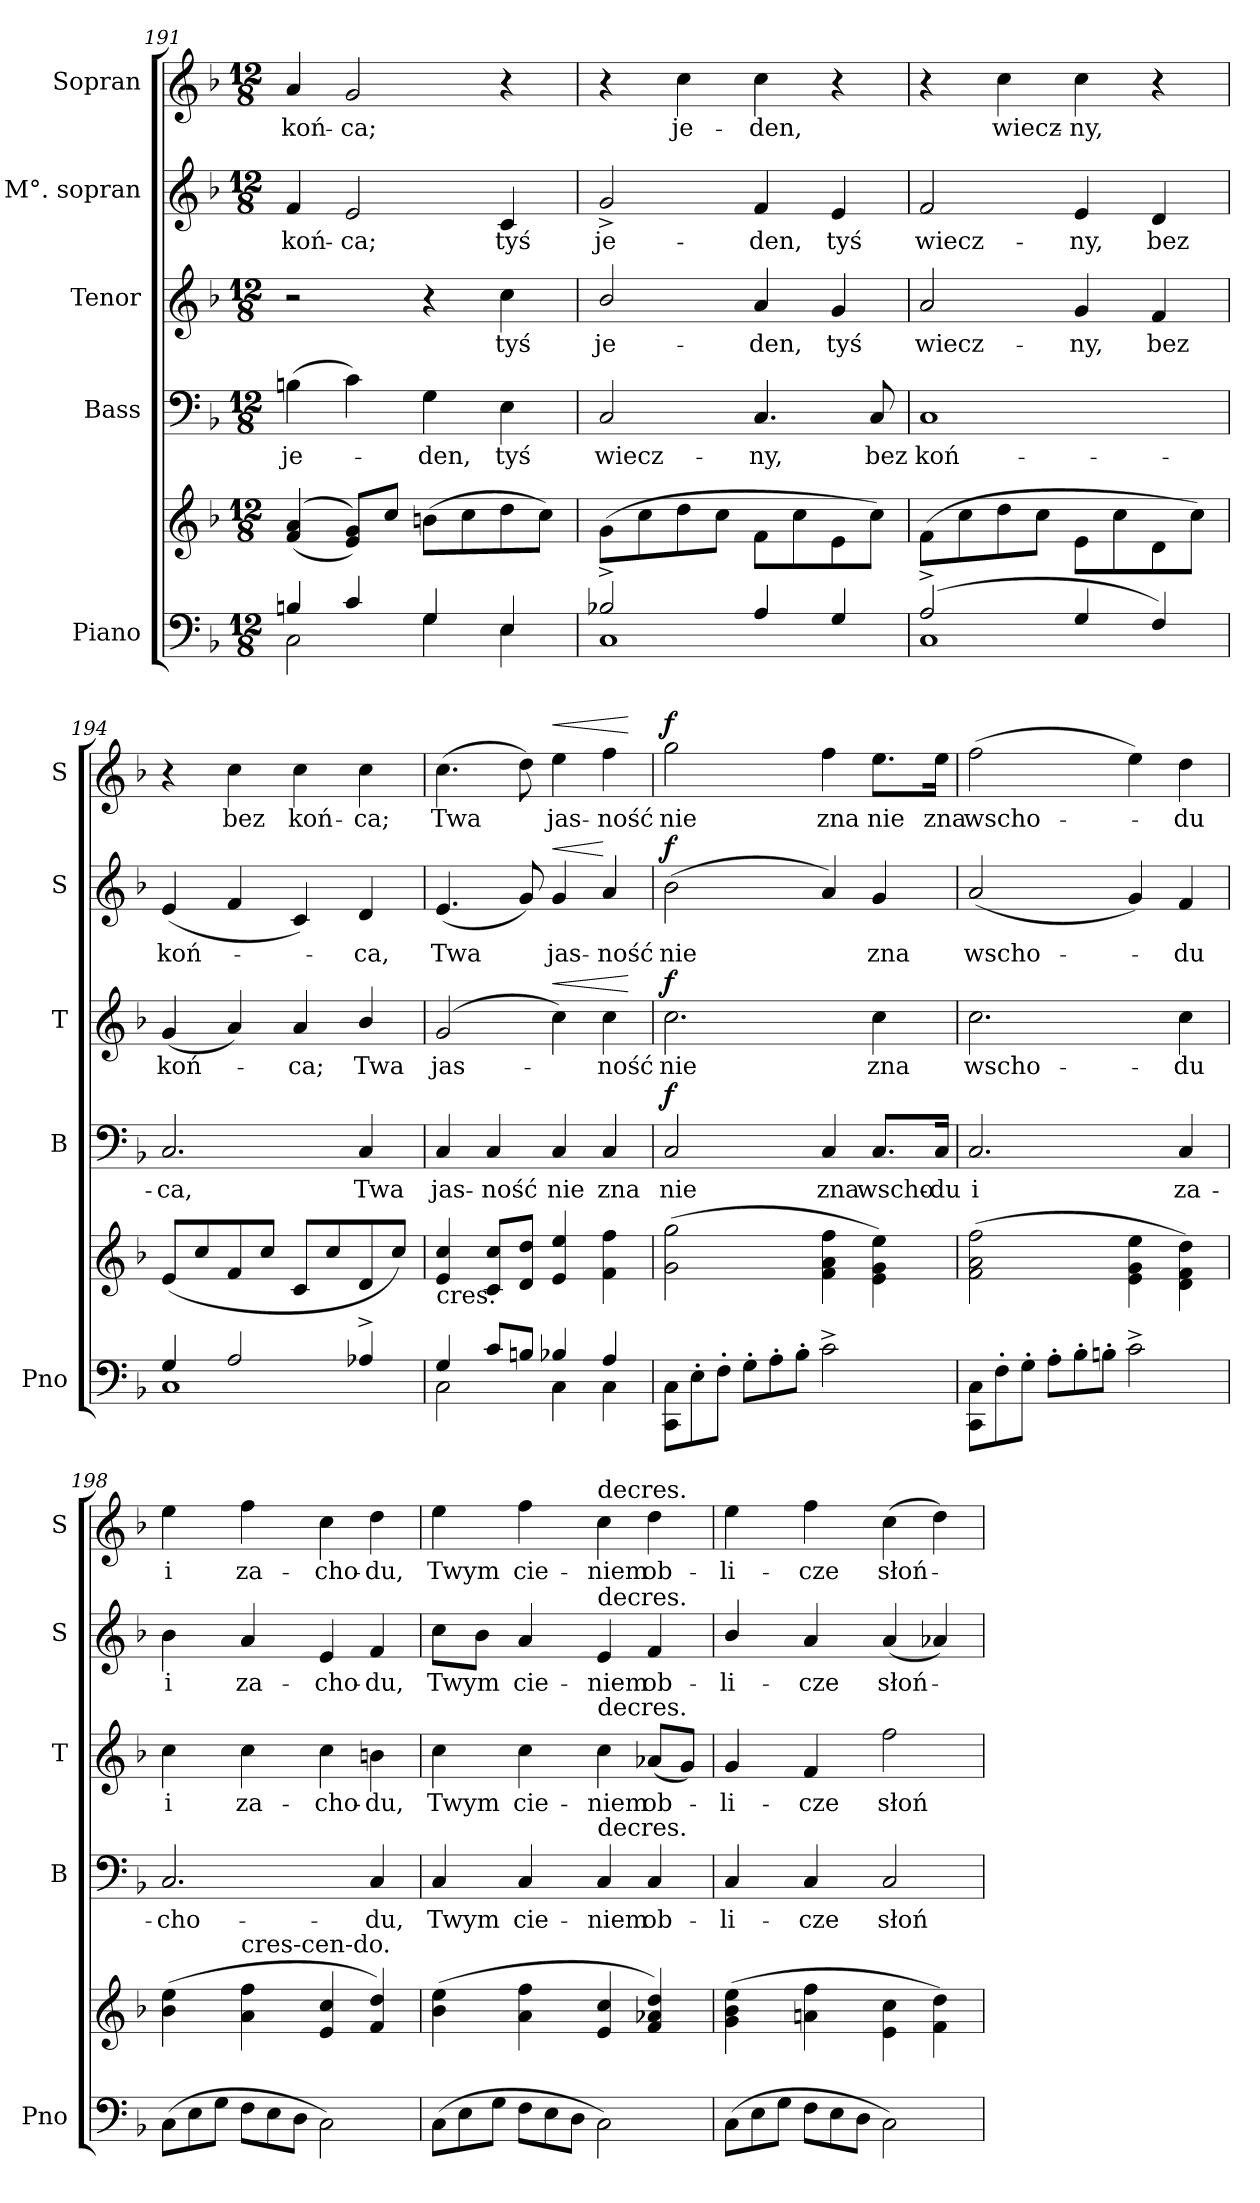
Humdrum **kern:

**kern	**kern	**dynam	**kern	**text	**dynam	**kern	**text	**dynam	**kern	**text	**dynam	**kern	**text	**dynam
*part5	*part5	*part5	*part4	*part4	*part4	*part3	*part3	*part3	*part2	*part2	*part2	*part1	*part1	*part1
*staff6	*staff5	*staff5/6	*staff4	*staff4	*staff4	*staff3	*staff3	*staff3	*staff2	*staff2	*staff2	*staff1	*staff1	*staff1
*I"Piano	*	*	*I"Bass	*	*	*I"Tenor	*	*	*I"M°. sopran	*	*	*I"Sopran	*	*
*I'Pno	*	*	*I'B	*	*	*I'T	*	*	*I'S	*	*	*I'S	*	*
*clefF4	*clefG2	*	*clefF4	*	*	*clefG2	*	*	*clefG2	*	*	*clefG2	*	*
*	*	*	*	*	*	*ITrd8c12	*	*	*	*	*	*	*	*
*k[b-]	*k[b-]	*	*k[b-]	*	*	*k[b-]	*	*	*k[b-]	*	*	*k[b-]	*	*
*d:	*d:	*	*d:	*	*	*d:	*	*	*d:	*	*	*d:	*	*
*M12/8	*M12/8	*	*M12/8	*	*	*M12/8	*	*	*M12/8	*	*	*M12/8	*	*
=191	=191	=191	=191	=191	=191	=191	=191	=191	=191	=191	=191	=191	=191	=191
*^	*	*	*	*	*	*	*	*	*	*	*	*	*	*
4Bn/	2C\	(<(>4f/ 4a/	.	(4Bn\	je-	.	2r	.	.	4f/	koń-	.	4a/	koń-	.
4c/	.	8e/ 8g/L))	.	4c\)	.	.	.	.	.	2e/	-ca;	.	2g/	-ca;	.
.	.	8cc/J	.	.	.	.	.	.	.	.	.	.	.	.	.
4G/	4G\	(8bn\L	.	4G\	-den,	.	4r	.	.	.	.	.	.	.	.
.	.	8cc\	.	.	.	.	.	.	.	.	.	.	.	.	.
4E/	4E\	8dd\	.	4E\	tyś	.	4c\	tyś	.	4c/	tyś	.	4r	.	.
.	.	8cc\J)	.	.	.	.	.	.	.	.	.	.	.	.	.
=192	=192	=192	=192	=192	=192	=192	=192	=192	=192	=192	=192	=192	=192	=192	=192
2B-X^/	1C	(8g\L	.	2C/	wiecz-	.	2B-/	je-	.	2g^>/	je-	.	4r	.	.
.	.	8cc\	.	.	.	.	.	.	.	.	.	.	.	.	.
.	.	8dd\	.	.	.	.	.	.	.	.	.	.	4cc\	je-	.
.	.	8cc\J	.	.	.	.	.	.	.	.	.	.	.	.	.
4A/	.	8f\L	.	4.C/	-ny,	.	4A/	-den,	.	4f/	-den,	.	4cc\	-den,	.
.	.	8cc\	.	.	.	.	.	.	.	.	.	.	.	.	.
4G/	.	8e\	.	.	.	.	4G/	tyś	.	4e/	tyś	.	4r	.	.
.	.	8cc\J)	.	8C/	bez	.	.	.	.	.	.	.	.	.	.
=193	=193	=193	=193	=193	=193	=193	=193	=193	=193	=193	=193	=193	=193	=193	=193
(2A^/	1C	(8f\L	.	1C	koń-	.	2A/	wiecz-	.	2f/	wiecz-	.	4r	.	.
.	.	8cc\	.	.	.	.	.	.	.	.	.	.	.	.	.
.	.	8dd\	.	.	.	.	.	.	.	.	.	.	4cc\	wiecz-	.
.	.	8cc\J	.	.	.	.	.	.	.	.	.	.	.	.	.
4G/	.	8e\L	.	.	.	.	4G/	-ny,	.	4e/	-ny,	.	4cc\	-ny,	.
.	.	8cc\	.	.	.	.	.	.	.	.	.	.	.	.	.
4F/)	.	8d\	.	.	.	.	4F/	bez	.	4d/	bez	.	4r	.	.
.	.	8cc\J)	.	.	.	.	.	.	.	.	.	.	.	.	.
=194	=194	=194	=194	=194	=194	=194	=194	=194	=194	=194	=194	=194	=194	=194	=194
4G/	1C	(8e/L	.	2.C/	-ca,	.	(4G/	koń-	.	(4e/	koń-	.	4r	.	.
.	.	8cc/	.	.	.	.	.	.	.	.	.	.	.	.	.
2A/	.	8f/	.	.	.	.	4A/)	.	.	4f/	.	.	4cc\	bez	.
.	.	8cc/J	.	.	.	.	.	.	.	.	.	.	.	.	.
.	.	8c/L	.	.	.	.	4A/	-ca;	.	4c/)	.	.	4cc\	koń-	.
.	.	8cc/	.	.	.	.	.	.	.	.	.	.	.	.	.
4A-X^/	.	8d/	.	4C/	Twa	.	4B-/	Twa	.	4d/	-ca,	.	4cc\	-ca;	.
.	.	8cc/J)	.	.	.	.	.	.	.	.	.	.	.	.	.
=195	=195	=195	=195	=195	=195	=195	=195	=195	=195	=195	=195	=195	=195	=195	=195
!	!	!LO:TX:b:t=cres.	!	!	!	!	!	!	!	!	!	!	!	!	!
4G/	2C\	4e/ 4cc/	.	4C/	jas-	.	(2G/	jas-	.	(4.e/	Twa	.	(4.cc\	Twa	.
8c/L	.	8c/ 8cc/L	.	4C/	-ność	.	.	.	.	.	.	.	.	.	.
8Bn/J	.	8d/ 8dd/J	.	.	.	.	.	.	.	8g/)	.	.	8dd\)	.	.
!	!	!	!	!	!	!	!	!	!LO:HP:a	!	!	!LO:HP:a	!	!	!LO:HP:a
4B-X/	4C\	4e/ 4ee/	.	4C/	nie	.	4c\)	.	<	4g/	jas-	<	4ee\	jas-	<
4A/	4C\	4f\ 4ff\	.	4C/	zna	.	4c\	-ność	.	4a/	-ność	[	4ff\	-ność	.
*v	*v	*	*	*	*	*	*	*	*	*	*	*	*	*	*
.	.	.	.	.	.	.	.	[	.	.	.	.	.	[
=196	=196	=196	=196	=196	=196	=196	=196	=196	=196	=196	=196	=196	=196	=196
*Xtuplet	*	*	*	*	*	*	*	*	*	*	*	*	*	*
!	!	!LO:DY:b	!	!	!LO:DY:a	!	!	!LO:DY:a	!	!	!LO:DY:a	!	!	!LO:DY:a
12CC\ 12C\L	(2g\ 2gg\	pf	2C/	nie	f	2.c\	nie	f	(2b-\	nie	f	2gg\	nie	f
12E'>\	.	.	.	.	.	.	.	.	.	.	.	.	.	.
12F'>\J	.	.	.	.	.	.	.	.	.	.	.	.	.	.
12G'>\L	.	.	.	.	.	.	.	.	.	.	.	.	.	.
12A'>\	.	.	.	.	.	.	.	.	.	.	.	.	.	.
12B-'>\J	.	.	.	.	.	.	.	.	.	.	.	.	.	.
2c^\	4f\ 4a\ 4ff\	.	4C/	zna	.	.	.	.	4a/)	.	.	4ff\	zna	.
.	4e\ 4g\ 4ee\)	.	8.C/L	wscho-	.	4c\	zna	.	4g/	zna	.	8.ee\L	nie	.
.	.	.	16C/Jk	-du	.	.	.	.	.	.	.	16ee\Jk	zna	.
=197	=197	=197	=197	=197	=197	=197	=197	=197	=197	=197	=197	=197	=197	=197
!	!	!LO:DY:b	!	!	!	!	!	!	!	!	!	!	!	!
12CC\ 12C\L	(2f\ 2a\ 2ff\	pf	2.C/	i	.	2.c\	wscho-	.	(2a/	wscho-	.	(2ff\	wscho-	.
12F'\	.	.	.	.	.	.	.	.	.	.	.	.	.	.
12G'\J	.	.	.	.	.	.	.	.	.	.	.	.	.	.
12A'\L	.	.	.	.	.	.	.	.	.	.	.	.	.	.
12B-'\	.	.	.	.	.	.	.	.	.	.	.	.	.	.
12Bn'\J	.	.	.	.	.	.	.	.	.	.	.	.	.	.
2c^\	4e\ 4g\ 4ee\	.	.	.	.	.	.	.	4g/)	.	.	4ee\)	.	.
.	4d\ 4f\ 4dd\)	.	4C/	za-	.	4c\	-du	.	4f/	-du	.	4dd\	-du	.
=198	=198	=198	=198	=198	=198	=198	=198	=198	=198	=198	=198	=198	=198	=198
(12C\L	(4b-\ 4ee\	.	2.C/	-cho-	.	4c\	i	.	4b-\	i	.	4ee\	i	.
12E\	.	.	.	.	.	.	.	.	.	.	.	.	.	.
12G\J	.	.	.	.	.	.	.	.	.	.	.	.	.	.
!	!LO:TX:t=cres-cen-do.	!	!	!	!	!	!	!	!	!	!	!	!	!
12F\L	4a\ 4ff\	.	.	.	.	4c\	za-	.	4a/	za-	.	4ff\	za-	.
12E\	.	.	.	.	.	.	.	.	.	.	.	.	.	.
12D\J	.	.	.	.	.	.	.	.	.	.	.	.	.	.
2C\)	4e/ 4cc/	.	.	.	.	4c\	-cho-	.	4e/	-cho-	.	4cc\	-cho-	.
.	4f/ 4dd/)	.	4C/	-du,	.	4Bn\	-du,	.	4f/	-du,	.	4dd\	-du,	.
=199	=199	=199	=199	=199	=199	=199	=199	=199	=199	=199	=199	=199	=199	=199
(12C\L	(4b-\ 4ee\	.	4C/	Twym	.	4c\	Twym	.	8cc\L	Twym	.	4ee\	Twym	.
12E\	.	.	.	.	.	.	.	.	.	.	.	.	.	.
.	.	.	.	.	.	.	.	.	8b-\J	.	.	.	.	.
12G\J	.	.	.	.	.	.	.	.	.	.	.	.	.	.
12F\L	4a\ 4ff\	.	4C/	cie-	.	4c\	cie-	.	4a/	cie-	.	4ff\	cie-	.
12E\	.	.	.	.	.	.	.	.	.	.	.	.	.	.
12D\J	.	.	.	.	.	.	.	.	.	.	.	.	.	.
!	!	!	!	!	!	!	!	!	!	!	!	!LO:TX:a:t=decres.	!	!
!	!	!	!	!	!	!	!	!	!LO:TX:a:t=decres.	!	!	!	!	!
!	!	!	!	!	!	!LO:TX:a:t=decres.	!	!	!	!	!	!	!	!
!	!	!	!LO:TX:a:t=decres.	!	!	!	!	!	!	!	!	!	!	!
2C\)	4e/ 4cc/	.	4C/	-niem	.	4c\	-niem	.	4e/	-niem	.	4cc\	-niem	.
.	4f/ 4a-X/ 4dd/)	.	4C/	ob-	.	(8A-X/L	ob-	.	4f/	ob-	.	4dd\	ob-	.
.	.	.	.	.	.	8G/J)	.	.	.	.	.	.	.	.
=200	=200	=200	=200	=200	=200	=200	=200	=200	=200	=200	=200	=200	=200	=200
(12C\L	(4g\ 4b-\ 4ee\	.	4C/	-li-	.	4G/	-li-	.	4b-/	-li-	.	4ee\	-li-	.
12E\	.	.	.	.	.	.	.	.	.	.	.	.	.	.
12G\J	.	.	.	.	.	.	.	.	.	.	.	.	.	.
12F\L	4an\ 4ff\	.	4C/	-cze	.	4F/	-cze	.	4a/	-cze	.	4ff\	-cze	.
12E\	.	.	.	.	.	.	.	.	.	.	.	.	.	.
12D\J	.	.	.	.	.	.	.	.	.	.	.	.	.	.
2C\)	4e\ 4cc\	.	2C/	słoń-	.	2f\	słoń-	.	(4a/	słoń-	.	(4cc\	słoń-	.
.	4f\ 4dd\)	.	.	.	.	.	.	.	4a-X/)	.	.	4dd\)	.	.
=	=	=	=	=	=	=	=	=	=	=	=	=	=	=
*-	*-	*-	*-	*-	*-	*-	*-	*-	*-	*-	*-	*-	*-	*-
